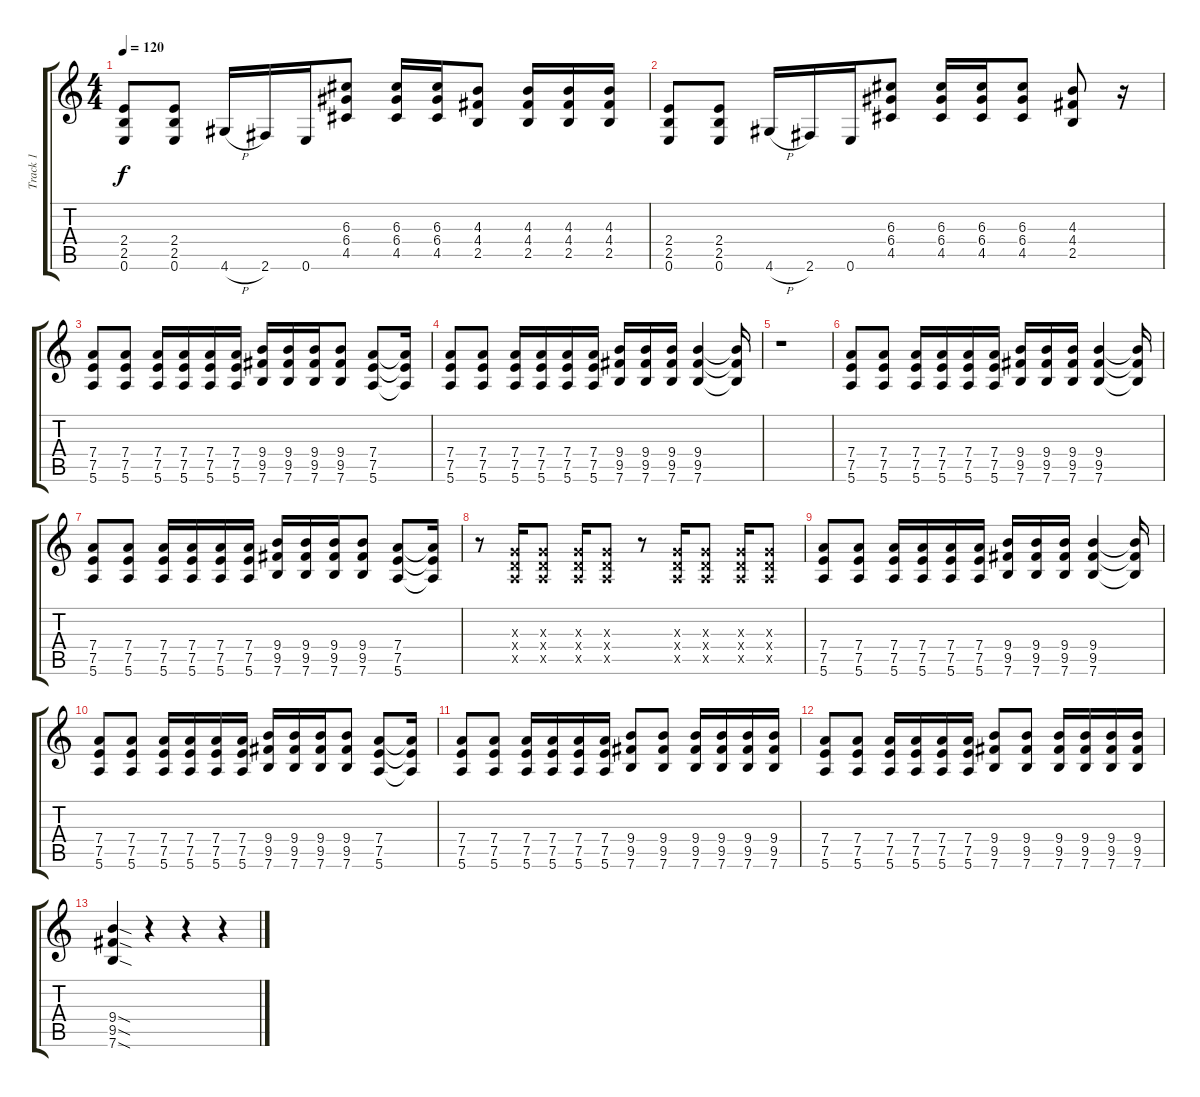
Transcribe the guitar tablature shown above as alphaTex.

\track ("Track 1" "Track 1") {instrument overdrivenguitar}
\staff {score tabs}
\tuning (E4 B3 G3 D3 A2 E2) {hide}
\ts (4 4)
\tempo 120
\clef g2
\ks c
(2.4 2.5 0.6).8{dy f} (2.4 2.5 0.6).8 4.6{h}.16 2.6.16 0.6.16 (6.3 6.4 4.5).8 (6.3 6.4 4.5).16 (6.3 6.4 4.5).16 (4.3 4.4 2.5).8 (4.3 4.4 2.5).16 (4.3 4.4 2.5).16 (4.3 4.4 2.5).16 |
(2.4 2.5 0.6).8 (2.4 2.5 0.6).8 4.6{h}.16 2.6.16 0.6.16 (6.3 6.4 4.5).8 (6.3 6.4 4.5).16 (6.3 6.4 4.5).16 (6.3 6.4 4.5).8 (4.3 4.4 2.5).8 r.16 |
(7.4 7.5 5.6).8 (7.4 7.5 5.6).8 (7.4 7.5 5.6).16 (7.4 7.5 5.6).16 (7.4 7.5 5.6).16 (7.4 7.5 5.6).16 (9.4 9.5 7.6).16 (9.4 9.5 7.6).16 (9.4 9.5 7.6).16 (9.4 9.5 7.6).8 (7.4 7.5 5.6).8 (7.4{t} 7.5{t} 5.6{t}).16 |
(7.4 7.5 5.6).8 (7.4 7.5 5.6).8 (7.4 7.5 5.6).16 (7.4 7.5 5.6).16 (7.4 7.5 5.6).16 (7.4 7.5 5.6).16 (9.4 9.5 7.6).16 (9.4 9.5 7.6).16 (9.4 9.5 7.6).16 (9.4 9.5 7.6).4 (9.4{t} 9.5{t} 7.6{t}).16 |
r.1 |
(7.4 7.5 5.6).8 (7.4 7.5 5.6).8 (7.4 7.5 5.6).16 (7.4 7.5 5.6).16 (7.4 7.5 5.6).16 (7.4 7.5 5.6).16 (9.4 9.5 7.6).16 (9.4 9.5 7.6).16 (9.4 9.5 7.6).16 (9.4 9.5 7.6).4 (9.4{t} 9.5{t} 7.6{t}).16 |
(7.4 7.5 5.6).8 (7.4 7.5 5.6).8 (7.4 7.5 5.6).16 (7.4 7.5 5.6).16 (7.4 7.5 5.6).16 (7.4 7.5 5.6).16 (9.4 9.5 7.6).16 (9.4 9.5 7.6).16 (9.4 9.5 7.6).16 (9.4 9.5 7.6).8 (7.4 7.5 5.6).8 (7.4{t} 7.5{t} 5.6{t}).16 |
r.8 (0.3{x} 0.4{x} 0.5{x}).16 (0.3{x} 0.4{x} 0.5{x}).8 (0.3{x} 0.4{x} 0.5{x}).16 (0.3{x} 0.4{x} 0.5{x}).8 r.8 (0.3{x} 0.4{x} 0.5{x}).16 (0.3{x} 0.4{x} 0.5{x}).8 (0.3{x} 0.4{x} 0.5{x}).16 (0.3{x} 0.4{x} 0.5{x}).8 |
(7.4 7.5 5.6).8 (7.4 7.5 5.6).8 (7.4 7.5 5.6).16 (7.4 7.5 5.6).16 (7.4 7.5 5.6).16 (7.4 7.5 5.6).16 (9.4 9.5 7.6).16 (9.4 9.5 7.6).16 (9.4 9.5 7.6).16 (9.4 9.5 7.6).4 (9.4{t} 9.5{t} 7.6{t}).16 |
(7.4 7.5 5.6).8 (7.4 7.5 5.6).8 (7.4 7.5 5.6).16 (7.4 7.5 5.6).16 (7.4 7.5 5.6).16 (7.4 7.5 5.6).16 (9.4 9.5 7.6).16 (9.4 9.5 7.6).16 (9.4 9.5 7.6).16 (9.4 9.5 7.6).8 (7.4 7.5 5.6).8 (7.4{t} 7.5{t} 5.6{t}).16 |
(7.4 7.5 5.6).8 (7.4 7.5 5.6).8 (7.4 7.5 5.6).16 (7.4 7.5 5.6).16 (7.4 7.5 5.6).16 (7.4 7.5 5.6).16 (9.4 9.5 7.6).8 (9.4 9.5 7.6).8 (9.4 9.5 7.6).16 (9.4 9.5 7.6).16 (9.4 9.5 7.6).16 (9.4 9.5 7.6).16 |
(7.4 7.5 5.6).8 (7.4 7.5 5.6).8 (7.4 7.5 5.6).16 (7.4 7.5 5.6).16 (7.4 7.5 5.6).16 (7.4 7.5 5.6).16 (9.4 9.5 7.6).8 (9.4 9.5 7.6).8 (9.4 9.5 7.6).16 (9.4 9.5 7.6).16 (9.4 9.5 7.6).16 (9.4 9.5 7.6).16 |
(9.4{sod} 9.5{sod} 7.6{sod}).4 r.4 r.4 r.4
